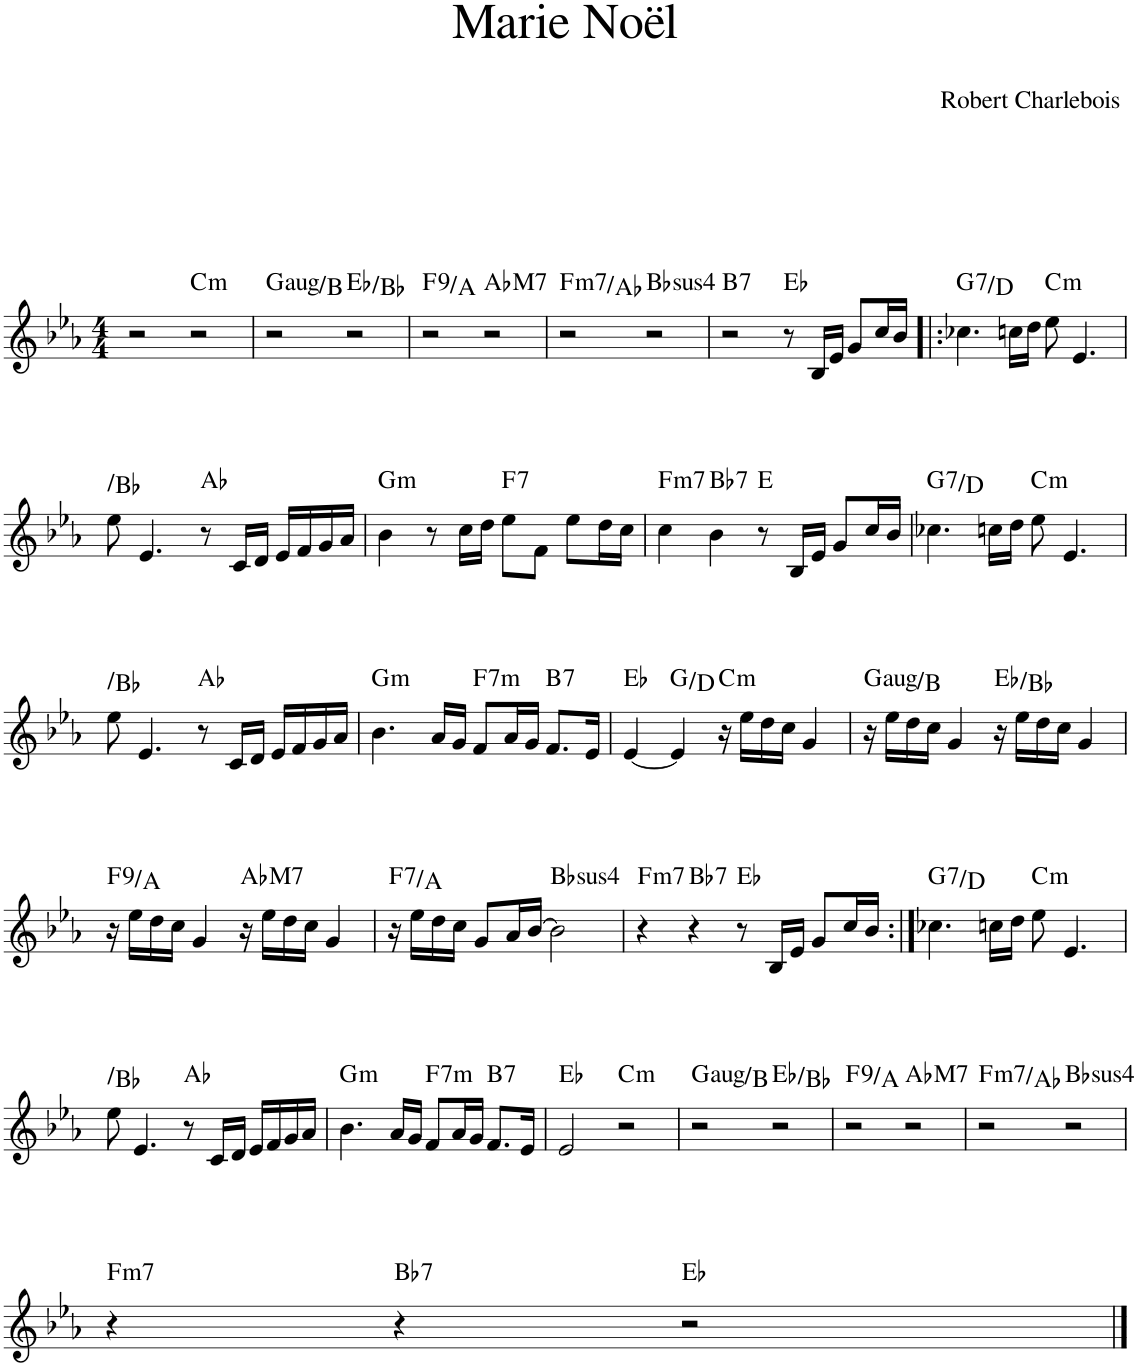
**kern	**harte
*part1	*part1
*staff1	*
*I"Piano	*
*I'Pno.	*
*clefG2	*
*k[b-e-a-]	*
*M4/4	*
=1	=1
2r	.
!	!LO:H:kt=m
2r	C:min
=2	=2
!	!LO:H:kt=aug
2r	G:aug/3
2r	Eb:maj/5
=3	=3
!	!LO:H:kt=9
2r	F:9/3
!	!LO:H:kt=M7
2r	Ab:maj7
=4	=4
!	!LO:H:kt=m7
2r	F:min7/b3
!	!LO:H:kt=4
2r	Bb:sus4
=5	=5
!	!LO:H:kt=7
2r	B:7
8r	Eb:maj
16B-/LL	.
16e-/JJ	.
8g/L	.
16cc/L	.
16b-/JJ	.
=6!|:	=6!|:
!	!LO:H:kt=7
4.cc-X\	G:7/5
16ccn\LL	.
16dd\JJ	.
!	!LO:H:kt=m
8ee-\	C:min
4.e-/	.
!!LO:LB:g=z
=7	=7
!	!LO:H:kt=N.C.
8ee-\	N
4.e-/	.
8r	Ab:maj
16c/LL	.
16d/JJ	.
16e-/LL	.
16f/	.
16g/	.
16a-/JJ	.
=8	=8
!	!LO:H:kt=m
4b-\	G:min
8r	.
16cc\LL	.
16dd\JJ	.
!	!LO:H:kt=7
8ee-\L	F:7
8f\J	.
8ee-\L	.
16dd\L	.
16cc\JJ	.
=9	=9
!	!LO:H:kt=m7
4cc\	F:min7
!	!LO:H:kt=7
4b-\	Bb:7
8r	E:maj
16B-/LL	.
16e-/JJ	.
8g/L	.
16cc/L	.
16b-/JJ	.
=10	=10
!	!LO:H:kt=7
4.cc-X\	G:7/5
16ccn\LL	.
16dd\JJ	.
!	!LO:H:kt=m
8ee-\	C:min
4.e-/	.
!!LO:LB:g=z
=11	=11
!	!LO:H:kt=N.C.
8ee-\	N
4.e-/	.
8r	Ab:maj
16c/LL	.
16d/JJ	.
16e-/LL	.
16f/	.
16g/	.
16a-/JJ	.
=12	=12
!	!LO:H:kt=m
4.b-\	G:min
16a-/LL	.
16g/JJ	.
!	!LO:H:kt=7
8f/L	F:7
16a-/L	.
16g/JJ	.
!	!LO:H:kt=7
8.f/L	B:7
16e-/Jk	.
=13	=13
[4e-/	Eb:maj
4e-/]	G:maj/5
!	!LO:H:kt=m
16r	C:min
16ee-\LL	.
16dd\	.
16cc\JJ	.
4g/	.
=14	=14
!	!LO:H:kt=aug
16r	G:aug/3
16ee-\LL	.
16dd\	.
16cc\JJ	.
4g/	.
16r	Eb:maj/5
16ee-\LL	.
16dd\	.
16cc\JJ	.
4g/	.
!!LO:LB:g=z
=15	=15
!	!LO:H:kt=9
16r	F:9/3
16ee-\LL	.
16dd\	.
16cc\JJ	.
4g/	.
!	!LO:H:kt=M7
16r	Ab:maj7
16ee-\LL	.
16dd\	.
16cc\JJ	.
4g/	.
=16	=16
!	!LO:H:kt=7
16r	F:7/3
16ee-\LL	.
16dd\	.
16cc\JJ	.
8g/L	.
16a-/L	.
[16b-/JJ	.
!	!LO:H:kt=4
2b-\]	Bb:sus4
=17	=17
!	!LO:H:kt=m7
4r	F:min7
!	!LO:H:kt=7
4r	Bb:7
8r	Eb:maj
16B-/LL	.
16e-/JJ	.
8g/L	.
16cc/L	.
16b-/JJ	.
=18:|!	=18:|!
!	!LO:H:kt=7
4.cc-X\	G:7/5
16ccn\LL	.
16dd\JJ	.
!	!LO:H:kt=m
8ee-\	C:min
4.e-/	.
!!LO:LB:g=z
=19	=19
!	!LO:H:kt=N.C.
8ee-\	N
4.e-/	.
8r	Ab:maj
16c/LL	.
16d/JJ	.
16e-/LL	.
16f/	.
16g/	.
16a-/JJ	.
=20	=20
!	!LO:H:kt=m
4.b-\	G:min
16a-/LL	.
16g/JJ	.
!	!LO:H:kt=7
8f/L	F:7
16a-/L	.
16g/JJ	.
!	!LO:H:kt=7
8.f/L	B:7
16e-/Jk	.
=21	=21
2e-/	Eb:maj
!	!LO:H:kt=m
2r	C:min
=22	=22
!	!LO:H:kt=aug
2r	G:aug/3
2r	Eb:maj/5
=23	=23
!	!LO:H:kt=9
2r	F:9/3
!	!LO:H:kt=M7
2r	Ab:maj7
=24	=24
!	!LO:H:kt=m7
2r	F:min7/b3
!	!LO:H:kt=4
2r	Bb:sus4
!!LO:LB:g=z
=25	=25
!	!LO:H:kt=m7
4r	F:min7
!	!LO:H:kt=7
4r	Bb:7
2r	Eb:maj
==	==
*-	*-
